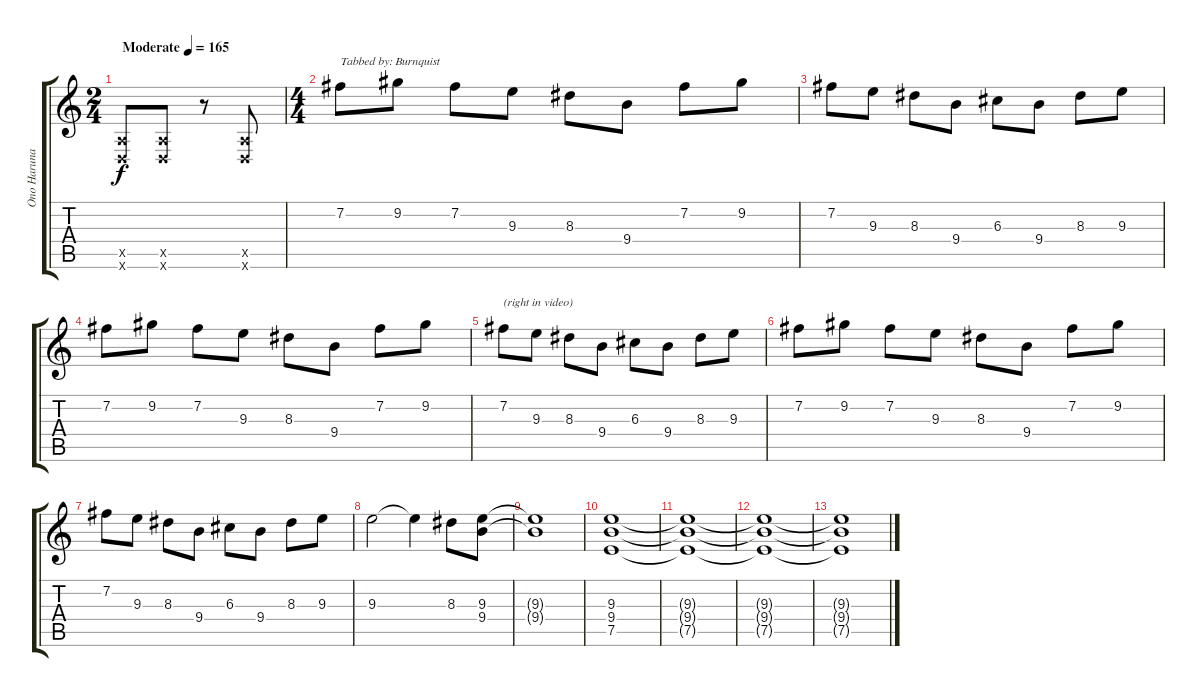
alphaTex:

\track ("Ono Haruna" "Ono Haruna") {instrument acousticguitarsteel}
\staff {score tabs}
\tuning (E4 B3 G3 D3 A2 D2) {hide}
\ts (2 4)
\tempo (165 "Moderate")
\clef g2
\ks c
(0.5{x} 0.6{x}).8{dy f instrument acousticguitarsteel} (0.5{x} 0.6{x}).8 r.8 (0.5{x} 0.6{x}).8 |
\ts (4 4)
7.2.8{txt "Tabbed by: Burnquist"} 9.2.8 7.2.8 9.3.8 8.3.8 9.4.8 7.2.8 9.2.8 |
7.2.8{txt ""} 9.3.8 8.3.8 9.4.8 6.3.8 9.4.8 8.3.8 9.3.8 |
7.2.8 9.2.8 7.2.8 9.3.8 8.3.8 9.4.8 7.2.8 9.2.8 |
7.2.8{txt "(right in video)"} 9.3.8 8.3.8 9.4.8 6.3.8 9.4.8 8.3.8 9.3.8 |
7.2.8 9.2.8 7.2.8 9.3.8 8.3.8 9.4.8 7.2.8 9.2.8 |
7.2.8 9.3.8 8.3.8 9.4.8 6.3.8 9.4.8 8.3.8 9.3.8 |
9.3.2 9.3{t}.4 8.3.8 (9.3 9.4).8 |
(9.3{t} 9.4{t}).1 |
(9.3 9.4 7.5).1 |
(9.3{t} 9.4{t} 7.5{t}).1 |
(9.3{t} 9.4{t} 7.5{t}).1 |
(9.3{t} 9.4{t} 7.5{t}).1
